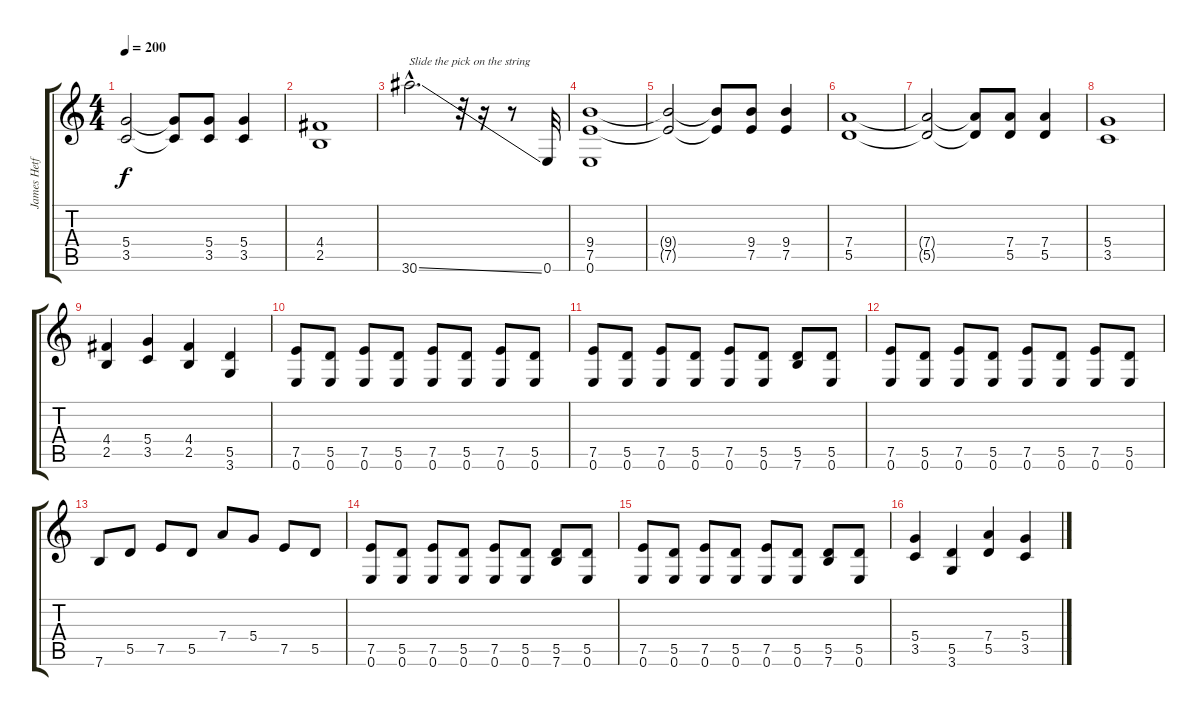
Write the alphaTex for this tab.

\track ("James Hetfield" "James Hetf") {instrument distortionguitar}
\staff {score tabs}
\tuning (E4 B3 G3 D3 A2 E2) {hide}
\ts (4 4)
\tempo 200
\clef g2
\ks c
(5.4{t} 3.5{t}).2{dy f} (5.4{t} 3.5{t}).8 (5.4 3.5).8 (5.4 3.5).4 |
(4.4 2.5).1 |
30.6{ss hac}.2{d txt "Slide the pick on the string"} r.32 r.16 r.8 0.6.32 |
(9.4 7.5 0.6).1 |
(9.4{t} 7.5{t}).2 (9.4{t} 7.5{t}).8 (9.4 7.5).8 (9.4 7.5).4 |
(7.4 5.5).1 |
(7.4{t} 5.5{t}).2 (7.4{t} 5.5{t}).8 (7.4 5.5).8 (7.4 5.5).4 |
(5.4 3.5).1 |
(4.4 2.5).4 (5.4 3.5).4 (4.4 2.5).4 (5.5 3.6).4 |
(7.5 0.6).8 (5.5 0.6).8 (7.5 0.6).8 (5.5 0.6).8 (7.5 0.6).8 (5.5 0.6).8 (7.5 0.6).8 (5.5 0.6).8 |
(7.5 0.6).8 (5.5 0.6).8 (7.5 0.6).8 (5.5 0.6).8 (7.5 0.6).8 (5.5 0.6).8 (5.5 7.6).8 (5.5 0.6).8 |
(7.5 0.6).8 (5.5 0.6).8 (7.5 0.6).8 (5.5 0.6).8 (7.5 0.6).8 (5.5 0.6).8 (7.5 0.6).8 (5.5 0.6).8 |
7.6.8 5.5.8 7.5.8 5.5.8 7.4.8 5.4.8 7.5.8 5.5.8 |
(7.5 0.6).8 (5.5 0.6).8 (7.5 0.6).8 (5.5 0.6).8 (7.5 0.6).8 (5.5 0.6).8 (5.5 7.6).8 (5.5 0.6).8 |
(7.5 0.6).8 (5.5 0.6).8 (7.5 0.6).8 (5.5 0.6).8 (7.5 0.6).8 (5.5 0.6).8 (5.5 7.6).8 (5.5 0.6).8 |
(5.4 3.5).4 (5.5 3.6).4 (7.4 5.5).4 (5.4 3.5).4
